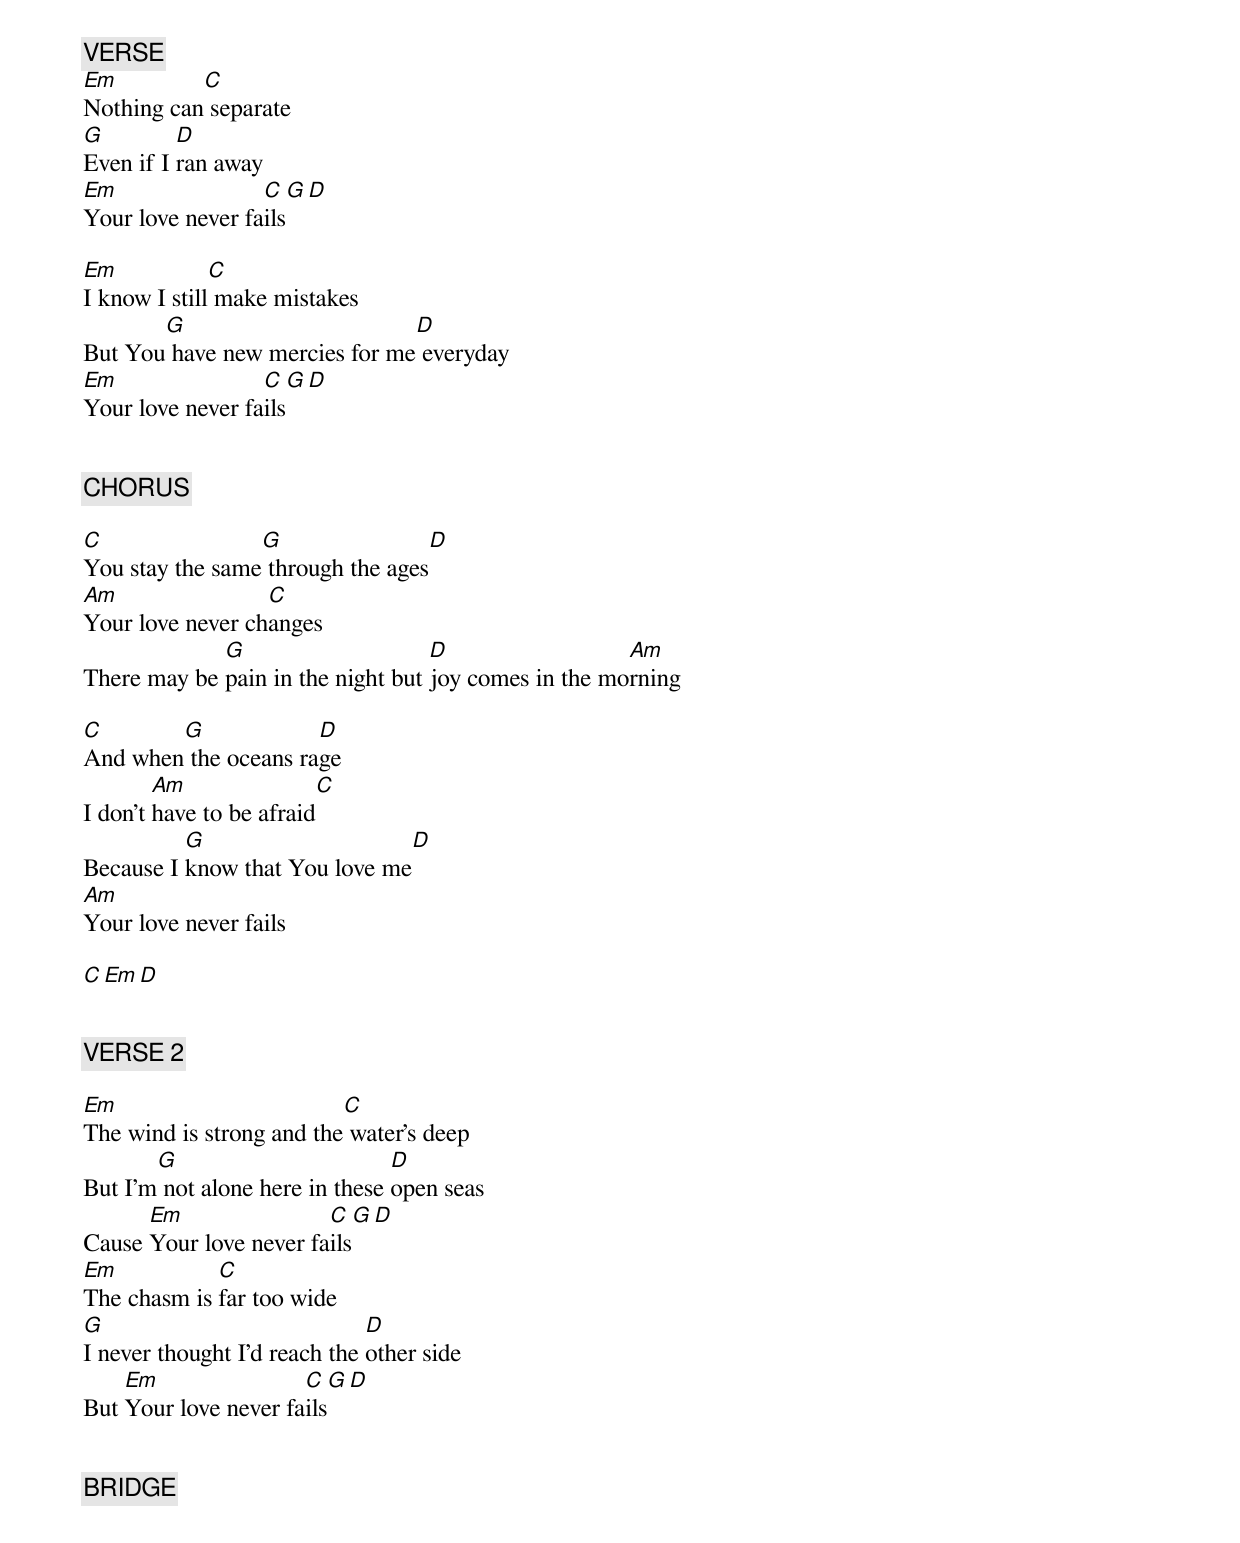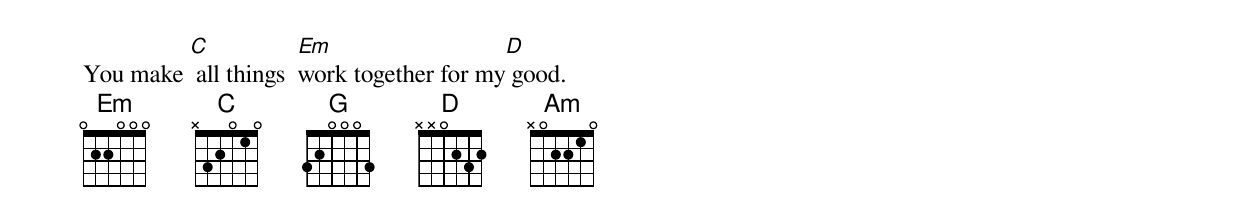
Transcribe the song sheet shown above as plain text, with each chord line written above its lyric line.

[VERSE]
Em         C
Nothing can separate
G         D
Even if I ran away
Em                C     G   D
Your love never fails

Em            C
I know I still make mistakes
       G                       D
But You have new mercies for me everyday
Em                C     G   D
Your love never fails


[CHORUS]

C                G                 D
You stay the same through the ages
Am                C
Your love never changes
             G                     D                  Am
There may be pain in the night but joy comes in the morning

C       G             D
And when the oceans rage
        Am               C
I don't have to be afraid
          G                     D
Because I know that You love me
Am
Your love never fails

C   Em   D


[VERSE 2]

Em                        C
The wind is strong and the water's deep
       G                        D
But I'm not alone here in these open seas
      Em                C     G   D
Cause Your love never fails
Em           C
The chasm is far too wide
G                             D
I never thought I'd reach the other side
    Em                C     G   D
But Your love never fails


[BRIDGE]

         C            Em                  D
You make  all things  work together for my good.
